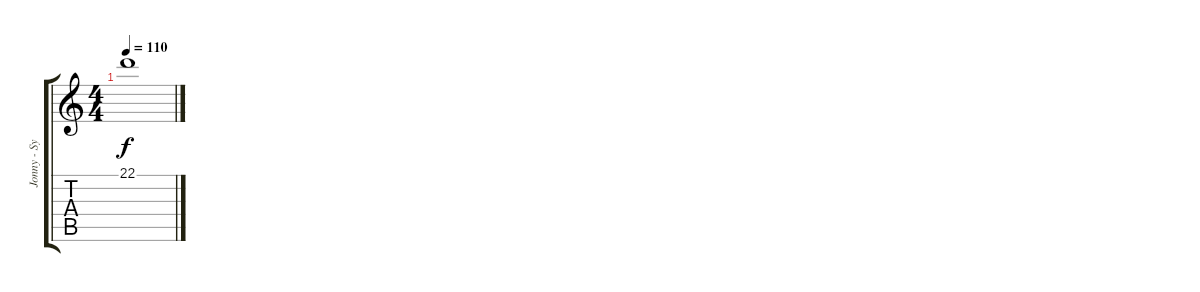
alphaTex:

\track ("Jonny - Synth" "Jonny - Sy") {instrument synthstrings1}
\staff {score tabs}
\tuning (E4 B3 G3 D3 A2 E2) {hide}
\ts (4 4)
\tempo 110
\clef g2
\ks c
22.1{t}.1{dy f}
